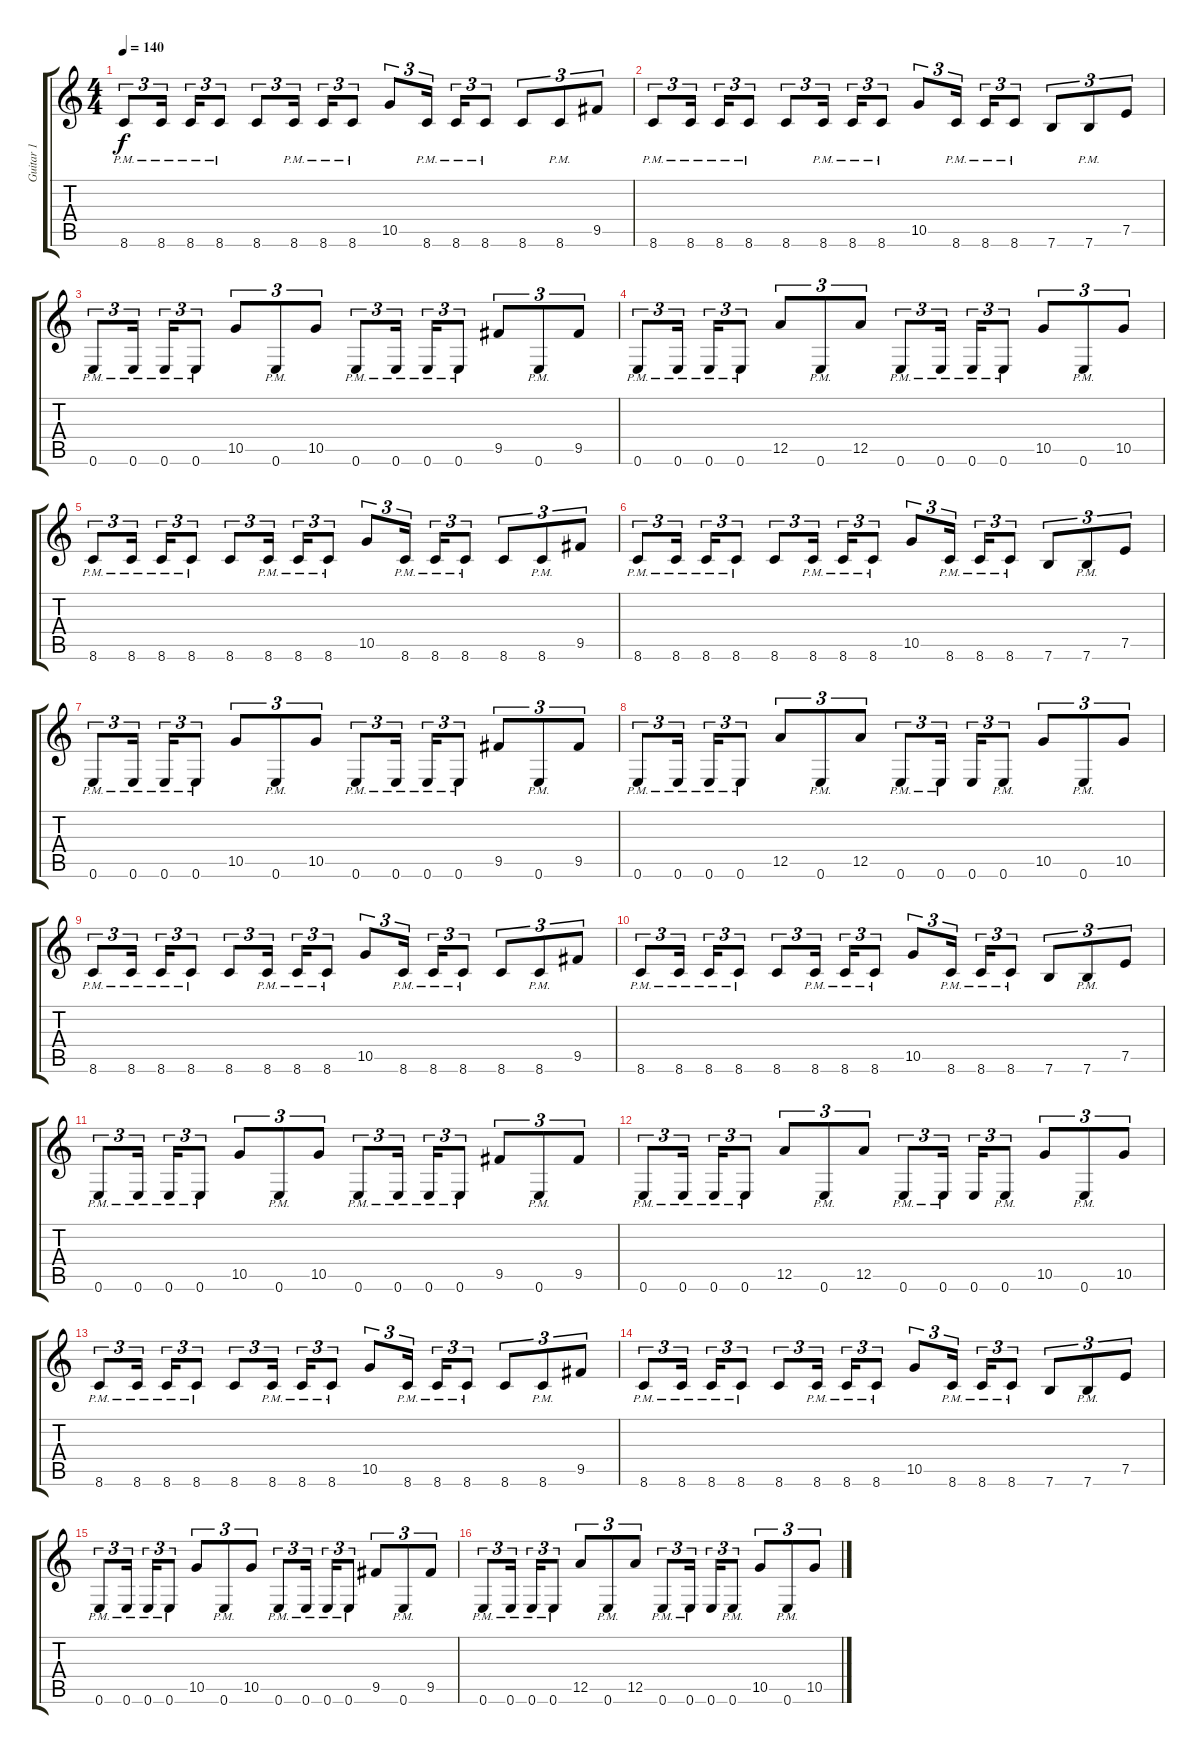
\track ("Guitar 1" "Guitar 1") {instrument distortionguitar}
\staff {score tabs}
\tuning (E4 B3 G3 D3 A2 E2) {hide}
\ts (4 4)
\tempo 140
\clef g2
\ks c
8.6{pm}.8{tu (3 2) dy f} 8.6{pm}.16{tu (3 2) beam splitsecondary} 8.6{pm}.16{tu (3 2)} 8.6{pm}.8{tu (3 2)} 8.6.8{tu (3 2)} 8.6{pm}.16{tu (3 2) beam splitsecondary} 8.6{pm}.16{tu (3 2)} 8.6{pm}.8{tu (3 2)} 10.5.8{tu (3 2)} 8.6{pm}.16{tu (3 2) beam splitsecondary} 8.6{pm}.16{tu (3 2)} 8.6{pm}.8{tu (3 2)} 8.6.8{tu (3 2)} 8.6{pm}.8{tu (3 2)} 9.5.8{tu (3 2)} |
8.6{pm}.8{tu (3 2)} 8.6{pm}.16{tu (3 2) beam splitsecondary} 8.6{pm}.16{tu (3 2)} 8.6{pm}.8{tu (3 2)} 8.6.8{tu (3 2)} 8.6{pm}.16{tu (3 2) beam splitsecondary} 8.6{pm}.16{tu (3 2)} 8.6{pm}.8{tu (3 2)} 10.5.8{tu (3 2)} 8.6{pm}.16{tu (3 2) beam splitsecondary} 8.6{pm}.16{tu (3 2)} 8.6{pm}.8{tu (3 2)} 7.6.8{tu (3 2)} 7.6{pm}.8{tu (3 2)} 7.5.8{tu (3 2)} |
0.6{pm}.8{tu (3 2)} 0.6{pm}.16{tu (3 2) beam splitsecondary} 0.6{pm}.16{tu (3 2)} 0.6{pm}.8{tu (3 2)} 10.5.8{tu (3 2)} 0.6{pm}.8{tu (3 2)} 10.5.8{tu (3 2)} 0.6{pm}.8{tu (3 2)} 0.6{pm}.16{tu (3 2) beam splitsecondary} 0.6{pm}.16{tu (3 2)} 0.6{pm}.8{tu (3 2)} 9.5.8{tu (3 2)} 0.6{pm}.8{tu (3 2)} 9.5.8{tu (3 2)} |
0.6{pm}.8{tu (3 2)} 0.6{pm}.16{tu (3 2) beam splitsecondary} 0.6{pm}.16{tu (3 2)} 0.6{pm}.8{tu (3 2)} 12.5.8{tu (3 2)} 0.6{pm}.8{tu (3 2)} 12.5.8{tu (3 2)} 0.6{pm}.8{tu (3 2)} 0.6{pm}.16{tu (3 2) beam splitsecondary} 0.6{pm}.16{tu (3 2)} 0.6{pm}.8{tu (3 2)} 10.5.8{tu (3 2)} 0.6{pm}.8{tu (3 2)} 10.5.8{tu (3 2)} |
8.6{pm}.8{tu (3 2)} 8.6{pm}.16{tu (3 2) beam splitsecondary} 8.6{pm}.16{tu (3 2)} 8.6{pm}.8{tu (3 2)} 8.6.8{tu (3 2)} 8.6{pm}.16{tu (3 2) beam splitsecondary} 8.6{pm}.16{tu (3 2)} 8.6{pm}.8{tu (3 2)} 10.5.8{tu (3 2)} 8.6{pm}.16{tu (3 2) beam splitsecondary} 8.6{pm}.16{tu (3 2)} 8.6{pm}.8{tu (3 2)} 8.6.8{tu (3 2)} 8.6{pm}.8{tu (3 2)} 9.5.8{tu (3 2)} |
8.6{pm}.8{tu (3 2)} 8.6{pm}.16{tu (3 2) beam splitsecondary} 8.6{pm}.16{tu (3 2)} 8.6{pm}.8{tu (3 2)} 8.6.8{tu (3 2)} 8.6{pm}.16{tu (3 2) beam splitsecondary} 8.6{pm}.16{tu (3 2)} 8.6{pm}.8{tu (3 2)} 10.5.8{tu (3 2)} 8.6{pm}.16{tu (3 2) beam splitsecondary} 8.6{pm}.16{tu (3 2)} 8.6{pm}.8{tu (3 2)} 7.6.8{tu (3 2)} 7.6{pm}.8{tu (3 2)} 7.5.8{tu (3 2)} |
0.6{pm}.8{tu (3 2)} 0.6{pm}.16{tu (3 2) beam splitsecondary} 0.6{pm}.16{tu (3 2)} 0.6{pm}.8{tu (3 2)} 10.5.8{tu (3 2)} 0.6{pm}.8{tu (3 2)} 10.5.8{tu (3 2)} 0.6{pm}.8{tu (3 2)} 0.6{pm}.16{tu (3 2) beam splitsecondary} 0.6{pm}.16{tu (3 2)} 0.6{pm}.8{tu (3 2)} 9.5.8{tu (3 2)} 0.6{pm}.8{tu (3 2)} 9.5.8{tu (3 2)} |
0.6{pm}.8{tu (3 2)} 0.6{pm}.16{tu (3 2) beam splitsecondary} 0.6{pm}.16{tu (3 2)} 0.6{pm}.8{tu (3 2)} 12.5.8{tu (3 2)} 0.6{pm}.8{tu (3 2)} 12.5.8{tu (3 2)} 0.6{pm}.8{tu (3 2)} 0.6{pm}.16{tu (3 2) beam splitsecondary} 0.6.16{tu (3 2)} 0.6{pm}.8{tu (3 2)} 10.5.8{tu (3 2)} 0.6{pm}.8{tu (3 2)} 10.5.8{tu (3 2)} |
8.6{pm}.8{tu (3 2)} 8.6{pm}.16{tu (3 2) beam splitsecondary} 8.6{pm}.16{tu (3 2)} 8.6{pm}.8{tu (3 2)} 8.6.8{tu (3 2)} 8.6{pm}.16{tu (3 2) beam splitsecondary} 8.6{pm}.16{tu (3 2)} 8.6{pm}.8{tu (3 2)} 10.5.8{tu (3 2)} 8.6{pm}.16{tu (3 2) beam splitsecondary} 8.6{pm}.16{tu (3 2)} 8.6{pm}.8{tu (3 2)} 8.6.8{tu (3 2)} 8.6{pm}.8{tu (3 2)} 9.5.8{tu (3 2)} |
8.6{pm}.8{tu (3 2)} 8.6{pm}.16{tu (3 2) beam splitsecondary} 8.6{pm}.16{tu (3 2)} 8.6{pm}.8{tu (3 2)} 8.6.8{tu (3 2)} 8.6{pm}.16{tu (3 2) beam splitsecondary} 8.6{pm}.16{tu (3 2)} 8.6{pm}.8{tu (3 2)} 10.5.8{tu (3 2)} 8.6{pm}.16{tu (3 2) beam splitsecondary} 8.6{pm}.16{tu (3 2)} 8.6{pm}.8{tu (3 2)} 7.6.8{tu (3 2)} 7.6{pm}.8{tu (3 2)} 7.5.8{tu (3 2)} |
0.6{pm}.8{tu (3 2)} 0.6{pm}.16{tu (3 2) beam splitsecondary} 0.6{pm}.16{tu (3 2)} 0.6{pm}.8{tu (3 2)} 10.5.8{tu (3 2)} 0.6{pm}.8{tu (3 2)} 10.5.8{tu (3 2)} 0.6{pm}.8{tu (3 2)} 0.6{pm}.16{tu (3 2) beam splitsecondary} 0.6{pm}.16{tu (3 2)} 0.6{pm}.8{tu (3 2)} 9.5.8{tu (3 2)} 0.6{pm}.8{tu (3 2)} 9.5.8{tu (3 2)} |
0.6{pm}.8{tu (3 2)} 0.6{pm}.16{tu (3 2) beam splitsecondary} 0.6{pm}.16{tu (3 2)} 0.6{pm}.8{tu (3 2)} 12.5.8{tu (3 2)} 0.6{pm}.8{tu (3 2)} 12.5.8{tu (3 2)} 0.6{pm}.8{tu (3 2)} 0.6{pm}.16{tu (3 2) beam splitsecondary} 0.6.16{tu (3 2)} 0.6{pm}.8{tu (3 2)} 10.5.8{tu (3 2)} 0.6{pm}.8{tu (3 2)} 10.5.8{tu (3 2)} |
8.6{pm}.8{tu (3 2)} 8.6{pm}.16{tu (3 2) beam splitsecondary} 8.6{pm}.16{tu (3 2)} 8.6{pm}.8{tu (3 2)} 8.6.8{tu (3 2)} 8.6{pm}.16{tu (3 2) beam splitsecondary} 8.6{pm}.16{tu (3 2)} 8.6{pm}.8{tu (3 2)} 10.5.8{tu (3 2)} 8.6{pm}.16{tu (3 2) beam splitsecondary} 8.6{pm}.16{tu (3 2)} 8.6{pm}.8{tu (3 2)} 8.6.8{tu (3 2)} 8.6{pm}.8{tu (3 2)} 9.5.8{tu (3 2)} |
8.6{pm}.8{tu (3 2)} 8.6{pm}.16{tu (3 2) beam splitsecondary} 8.6{pm}.16{tu (3 2)} 8.6{pm}.8{tu (3 2)} 8.6.8{tu (3 2)} 8.6{pm}.16{tu (3 2) beam splitsecondary} 8.6{pm}.16{tu (3 2)} 8.6{pm}.8{tu (3 2)} 10.5.8{tu (3 2)} 8.6{pm}.16{tu (3 2) beam splitsecondary} 8.6{pm}.16{tu (3 2)} 8.6{pm}.8{tu (3 2)} 7.6.8{tu (3 2)} 7.6{pm}.8{tu (3 2)} 7.5.8{tu (3 2)} |
0.6{pm}.8{tu (3 2)} 0.6{pm}.16{tu (3 2) beam splitsecondary} 0.6{pm}.16{tu (3 2)} 0.6{pm}.8{tu (3 2)} 10.5.8{tu (3 2)} 0.6{pm}.8{tu (3 2)} 10.5.8{tu (3 2)} 0.6{pm}.8{tu (3 2)} 0.6{pm}.16{tu (3 2) beam splitsecondary} 0.6{pm}.16{tu (3 2)} 0.6{pm}.8{tu (3 2)} 9.5.8{tu (3 2)} 0.6{pm}.8{tu (3 2)} 9.5.8{tu (3 2)} |
0.6{pm}.8{tu (3 2)} 0.6{pm}.16{tu (3 2) beam splitsecondary} 0.6{pm}.16{tu (3 2)} 0.6{pm}.8{tu (3 2)} 12.5.8{tu (3 2)} 0.6{pm}.8{tu (3 2)} 12.5.8{tu (3 2)} 0.6{pm}.8{tu (3 2)} 0.6{pm}.16{tu (3 2) beam splitsecondary} 0.6.16{tu (3 2)} 0.6{pm}.8{tu (3 2)} 10.5.8{tu (3 2)} 0.6{pm}.8{tu (3 2)} 10.5.8{tu (3 2)}
